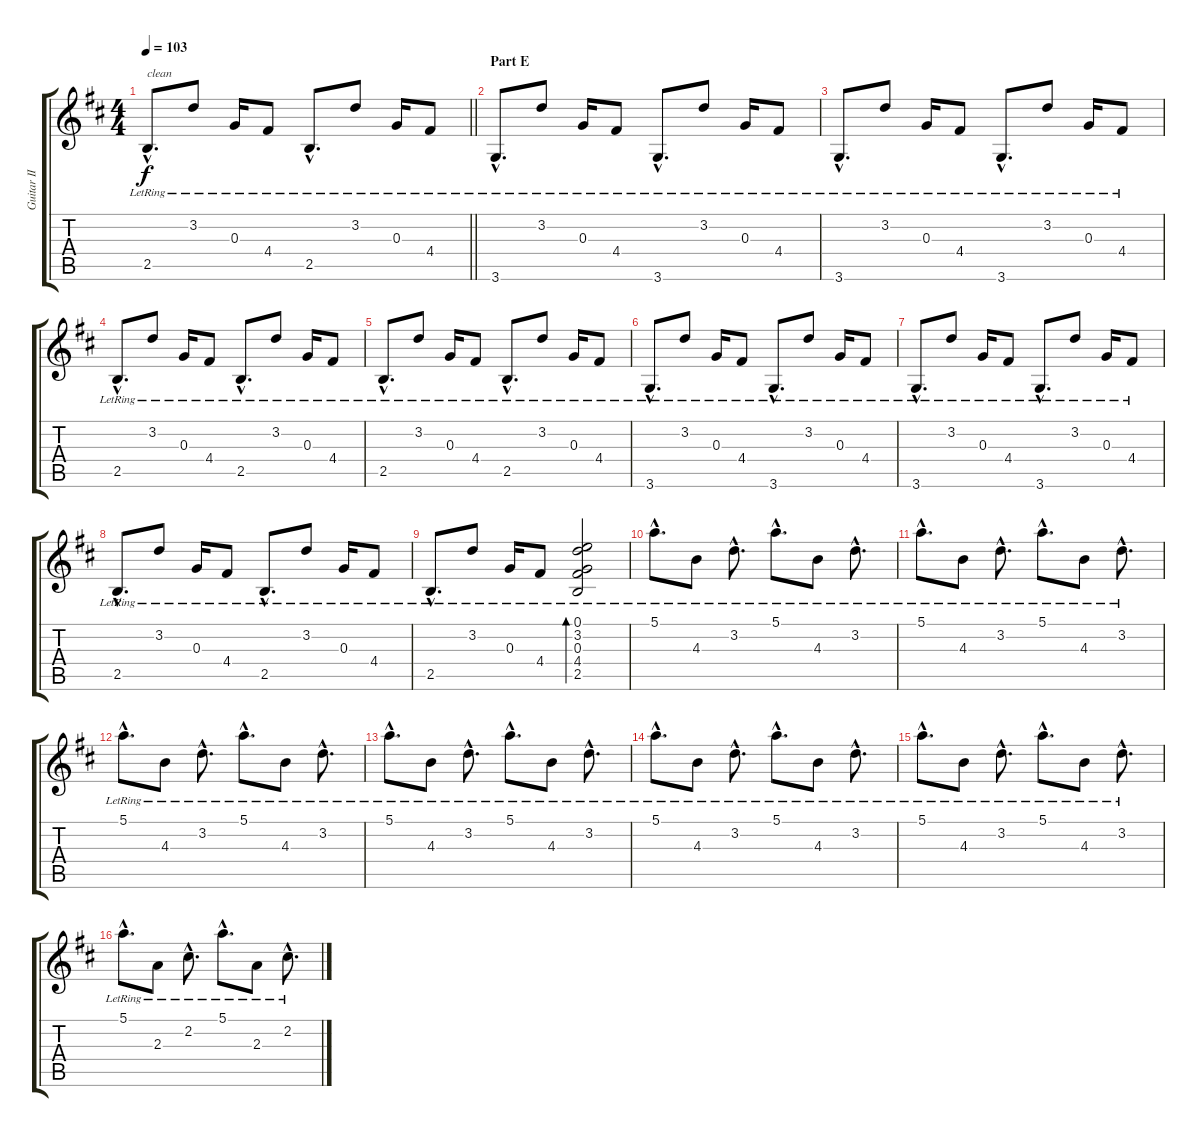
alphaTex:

\track ("Guitar II (Inoran)" "Guitar II ") {instrument distortionguitar}
\staff {score tabs}
\tuning (E4 B3 G3 D3 A2 E2) {hide}
\ts (4 4)
\tempo 103
\clef g2
\barLineRight lightlight
\ks d
2.5{hac lr}.8{d txt "clean" dy f instrument electricguitarclean} 3.2{lr}.8 0.3{lr}.16 4.4{lr}.8 2.5{hac lr}.8{d} 3.2{lr}.8 0.3{lr}.16 4.4{lr}.8 |
\section ("" "Part E")
3.6{hac lr}.8{d} 3.2{lr}.8 0.3{lr}.16 4.4{lr}.8 3.6{hac lr}.8{d} 3.2{lr}.8 0.3{lr}.16 4.4{lr}.8 |
3.6{hac lr}.8{d} 3.2{lr}.8 0.3{lr}.16 4.4{lr}.8 3.6{hac lr}.8{d} 3.2{lr}.8 0.3{lr}.16 4.4{lr}.8 |
2.5{hac lr}.8{d} 3.2{lr}.8 0.3{lr}.16 4.4{lr}.8 2.5{hac lr}.8{d} 3.2{lr}.8 0.3{lr}.16 4.4{lr}.8 |
2.5{hac lr}.8{d} 3.2{lr}.8 0.3{lr}.16 4.4{lr}.8 2.5{hac lr}.8{d} 3.2{lr}.8 0.3{lr}.16 4.4{lr}.8 |
3.6{hac lr}.8{d} 3.2{lr}.8 0.3{lr}.16 4.4{lr}.8 3.6{hac lr}.8{d} 3.2{lr}.8 0.3{lr}.16 4.4{lr}.8 |
3.6{hac lr}.8{d} 3.2{lr}.8 0.3{lr}.16 4.4{lr}.8 3.6{hac lr}.8{d} 3.2{lr}.8 0.3{lr}.16 4.4{lr}.8 |
2.5{hac lr}.8{d} 3.2{lr}.8 0.3{lr}.16 4.4{lr}.8 2.5{hac lr}.8{d} 3.2{lr}.8 0.3{lr}.16 4.4{lr}.8 |
2.5{hac lr}.8{d} 3.2{lr}.8 0.3{lr}.16 4.4{lr}.8 (0.1{lr} 3.2{lr} 0.3{lr} 4.4{lr} 2.5{lr}).2{bd 120} |
5.1{hac lr}.8{d} 4.3{lr}.8 3.2{hac lr}.8{d} 5.1{hac lr}.8{d} 4.3{lr}.8 3.2{hac lr}.8{d} |
5.1{hac lr}.8{d} 4.3{lr}.8 3.2{hac lr}.8{d} 5.1{hac lr}.8{d} 4.3{lr}.8 3.2{hac lr}.8{d} |
5.1{hac lr}.8{d} 4.3{lr}.8 3.2{hac lr}.8{d} 5.1{hac lr}.8{d} 4.3{lr}.8 3.2{hac lr}.8{d} |
5.1{hac lr}.8{d} 4.3{lr}.8 3.2{hac lr}.8{d} 5.1{hac lr}.8{d} 4.3{lr}.8 3.2{hac lr}.8{d} |
5.1{hac lr}.8{d} 4.3{lr}.8 3.2{hac lr}.8{d} 5.1{hac lr}.8{d} 4.3{lr}.8 3.2{hac lr}.8{d} |
5.1{hac lr}.8{d} 4.3{lr}.8 3.2{hac lr}.8{d} 5.1{hac lr}.8{d} 4.3{lr}.8 3.2{hac lr}.8{d} |
5.1{hac lr}.8{d} 2.3{lr}.8 2.2{hac lr}.8{d} 5.1{hac lr}.8{d} 2.3{lr}.8 2.2{hac lr}.8{d}
